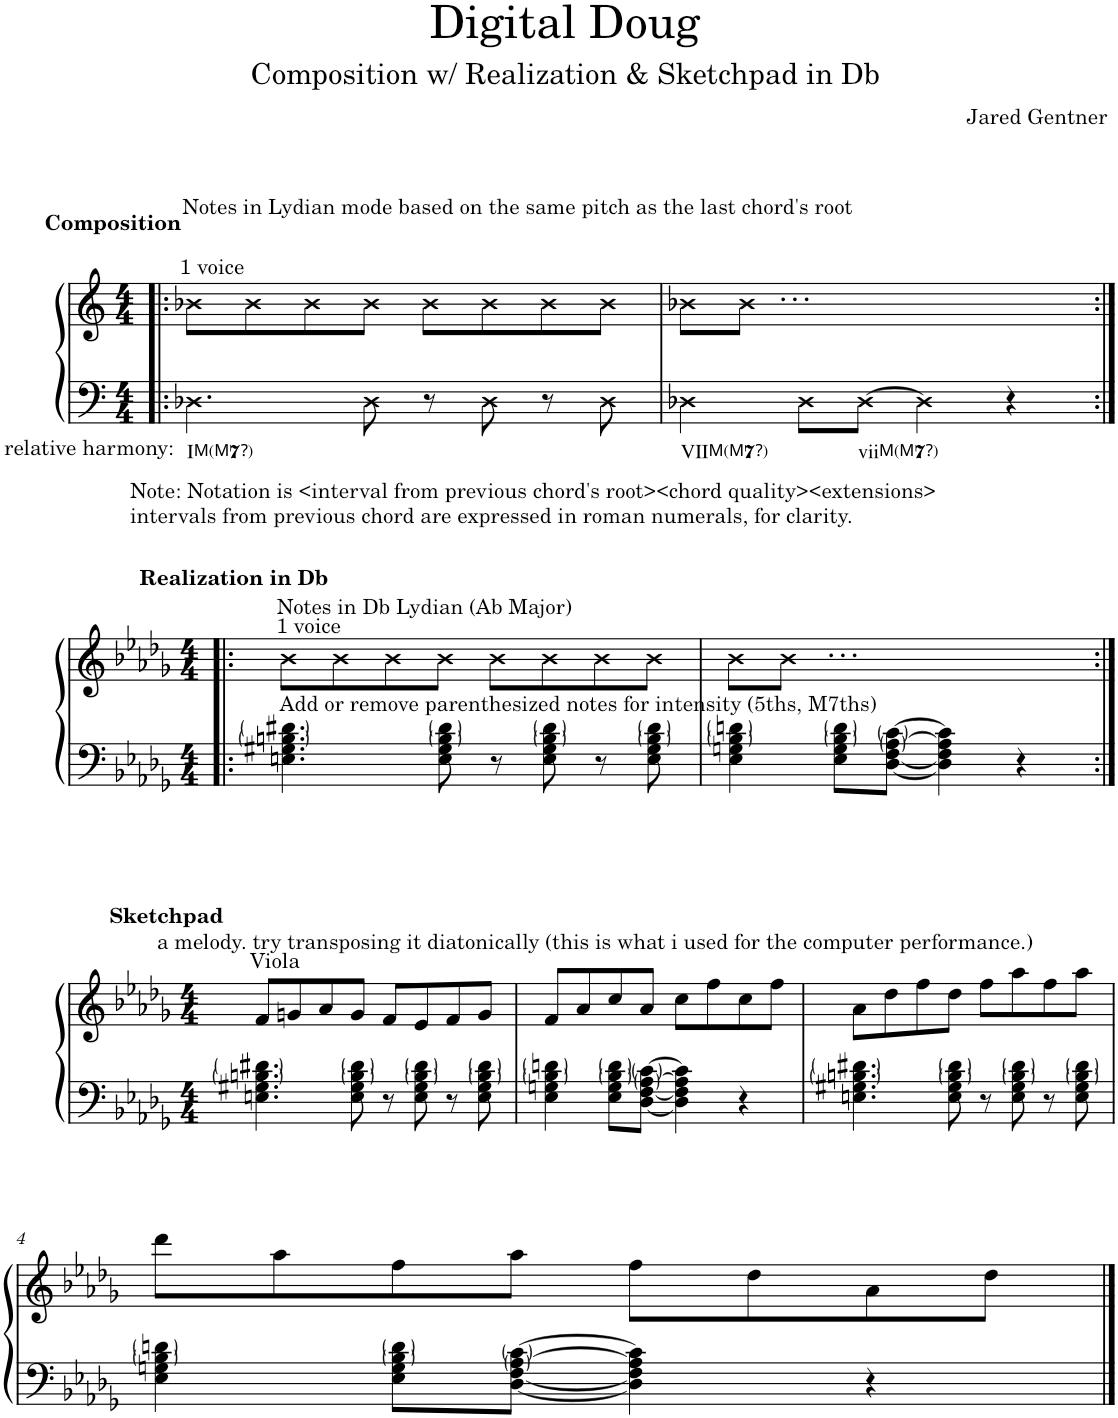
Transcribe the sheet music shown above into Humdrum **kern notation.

**kern	**kern
*part1	*part1
*staff2	*staff1
*I"Piano	*
*I'Pno.	*
*clefF4	*clefG2
*k[]	*k[]
*M4/4	*M4/4
=1!|:	=1!|:
!	!LO:TX:a:B:t=Composition
!	!LO:TX:a:t=1 voice
!	!LO:TX:a:t=Notes in Lydian mode based on the same pitch as the last chord's root
!LO:TX:b:t=relative harmony&colon;	!
!LO:TX:b:t=Note&colon; Notation is <interval from previous chord's root><chord quality><extensions>	!
!LO:TX:b:t=intervals from previous chord are expressed in roman numerals, for clarity.	!
4.D-X\	8b-X\L
.	8b-\
.	8b-\
8D-\	8b-\J
8r	8b-\L
8D-\	8b-\
8r	8b-\
8D-\	8b-\J
=2	=2
!	!LO:TX:a:B:t=. . .
4D-X\	8b-X\L
.	8b-\J
8D-\L	4ryy
[8D-\J	.
4D-\]	2ryy
4r	.
!!LO:LB:g=z
=1:|!|:	=1:|!|:
*k[b-e-a-d-g-]	*k[b-e-a-d-g-]
*M4/4	*M4/4
!	!LO:TX:a:t=Notes in Db Lydian (Ab Major)
!	!LO:TX:a:B:t=Realization in Db
!	!LO:TX:a:t=1 voice
!LO:TX:a:t=Add or remove parenthesized notes for intensity (5ths, M7ths)	!
4.En\ 4.G#X\ 4.Bn\ 4.d#X\	8b-\L
.	8b-\
.	8b-\
8E\ 8G#\ 8B\ 8d#\	8b-\J
8r	8b-\L
8E\ 8G#\ 8B\ 8d#\	8b-\
8r	8b-\
8E\ 8G#\ 8B\ 8d#\	8b-\J
=2	=2
!	!LO:TX:a:B:t=. . .
4E-\ 4Gn\ 4B-\ 4dn\	8b-\L
.	8b-\J
8E-\ 8G\ 8B-\ 8d\L	4ryy
[8D-\ [8F\ [8A-\ [8c\J	.
4D-\] 4F\] 4A-\] 4c\]	2ryy
4r	.
!!LO:LB:g=z
=1:|!	=1:|!
*M4/4	*M4/4
!	!LO:TX:a:B:t=Sketchpad
!	!LO:TX:a:t=a melody. try transposing it diatonically (this is what i used for the computer performance.)
!	!LO:TX:a:t=Viola
4.En\ 4.G#X\ 4.Bn\ 4.d#X\	8f/L
.	8gn/
.	8a-/
8E\ 8G#\ 8B\ 8d#\	8g/J
8r	8f/L
8E\ 8G#\ 8B\ 8d#\	8e-/
8r	8f/
8E\ 8G#\ 8B\ 8d#\	8g/J
=2	=2
4E-\ 4Gn\ 4B-\ 4dn\	8f/L
.	8a-/
8E-\ 8G\ 8B-\ 8d\L	8cc/
[8D-\ [8F\ [8A-\ [8c\J	8a-/J
4D-\] 4F\] 4A-\] 4c\]	8cc\L
.	8ff\
4r	8cc\
.	8ff\J
=3	=3
4.En\ 4.G#X\ 4.Bn\ 4.d#X\	8a-\L
.	8dd-\
.	8ff\
8E\ 8G#\ 8B\ 8d#\	8dd-\J
8r	8ff\L
8E\ 8G#\ 8B\ 8d#\	8aa-\
8r	8ff\
8E\ 8G#\ 8B\ 8d#\	8aa-\J
!!LO:LB:g=z
=4	=4
4E-\ 4Gn\ 4B-\ 4dn\	8ddd-\L
.	8aa-\
8E-\ 8G\ 8B-\ 8d\L	8ff\
[8D-\ [8F\ [8A-\ [8c\J	8aa-\J
4D-\] 4F\] 4A-\] 4c\]	8ff\L
.	8dd-\
4r	8a-\
.	8dd-\J
==	==
*-	*-
